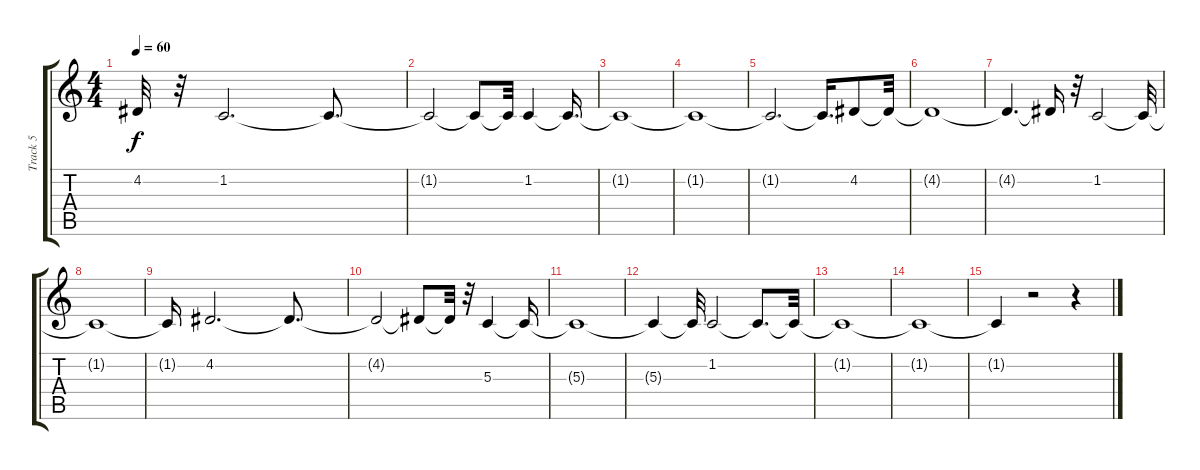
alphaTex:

\track ("Track 5" "Track 5") {instrument pad8sweep}
\staff {score tabs}
\tuning (E4 B3 G3 D3 A2 E2) {hide}
\ts (4 4)
\tempo 60
\clef g2
\ks c
4.2{t}.32{dy f} r.32 1.2.2{d} 1.2{t}.8{d} |
1.2{t}.2 1.2{t}.8 1.2{t}.32 1.2.4 1.2{t}.16{d} |
1.2{t}.1 |
1.2{t}.1 |
1.2{t}.2{d} 1.2{t}.16{d} 4.2.8 4.2{t}.32 |
4.2{t}.1 |
4.2{t}.4{d} 4.2{t}.16 r.32 1.2.2 1.2{t}.32 |
1.2{t}.1 |
1.2{t}.16 4.2.2{d} 4.2{t}.8{d} |
4.2{t}.2 4.2{t}.8 4.2{t}.32 r.32 5.3.4 5.3{t}.16 |
5.3{t}.1 |
5.3{t}.4 5.3{t}.32 1.2.2 1.2{t}.8{d} 1.2{t}.32 |
1.2{t}.1 |
1.2{t}.1 |
1.2{t}.4 r.2 r.4
